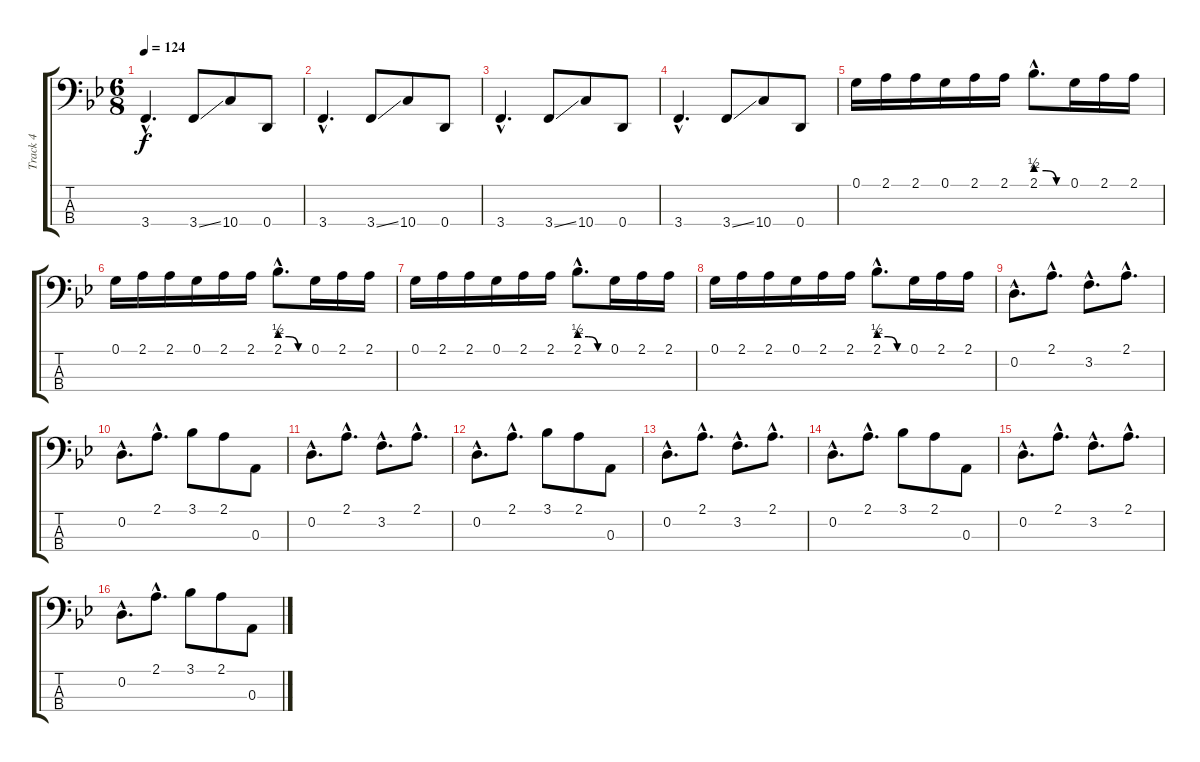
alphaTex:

\track ("Track 4" "Track 4") {instrument electricbasspick}
\staff {score tabs}
\tuning (G2 D2 A1 D1) {hide}
\ts (6 8)
\tempo 124
\clef f4
\ks bb
3.4{hac}.4{d dy f} 3.4{ss}.8 10.4.8 0.4.8 |
3.4{hac}.4{d} 3.4{ss}.8 10.4.8 0.4.8 |
3.4{hac}.4{d} 3.4{ss}.8 10.4.8 0.4.8 |
3.4{hac}.4{d} 3.4{ss}.8 10.4.8 0.4.8 |
0.1.16 2.1.16 2.1.16 0.1.16 2.1.16 2.1.16 2.1{be (custom 0 2 20 2 40 0 60 0) hac}.8{d} 0.1.16 2.1.16 2.1.16 |
0.1.16 2.1.16 2.1.16 0.1.16 2.1.16 2.1.16 2.1{be (custom 0 2 20 2 40 0 60 0) hac}.8{d} 0.1.16 2.1.16 2.1.16 |
0.1.16 2.1.16 2.1.16 0.1.16 2.1.16 2.1.16 2.1{be (custom 0 2 20 2 40 0 60 0) hac}.8{d} 0.1.16 2.1.16 2.1.16 |
0.1.16 2.1.16 2.1.16 0.1.16 2.1.16 2.1.16 2.1{be (custom 0 2 20 2 40 0 60 0) hac}.8{d} 0.1.16 2.1.16 2.1.16 |
0.2{hac}.8{d} 2.1{hac}.8{d} 3.2{hac}.8{d} 2.1{hac}.8{d} |
0.2{hac}.8{d} 2.1{hac}.8{d} 3.1.8 2.1.8 0.3.8 |
0.2{hac}.8{d} 2.1{hac}.8{d} 3.2{hac}.8{d} 2.1{hac}.8{d} |
0.2{hac}.8{d} 2.1{hac}.8{d} 3.1.8 2.1.8 0.3.8 |
0.2{hac}.8{d} 2.1{hac}.8{d} 3.2{hac}.8{d} 2.1{hac}.8{d} |
0.2{hac}.8{d} 2.1{hac}.8{d} 3.1.8 2.1.8 0.3.8 |
0.2{hac}.8{d} 2.1{hac}.8{d} 3.2{hac}.8{d} 2.1{hac}.8{d} |
0.2{hac}.8{d} 2.1{hac}.8{d} 3.1.8 2.1.8 0.3.8
